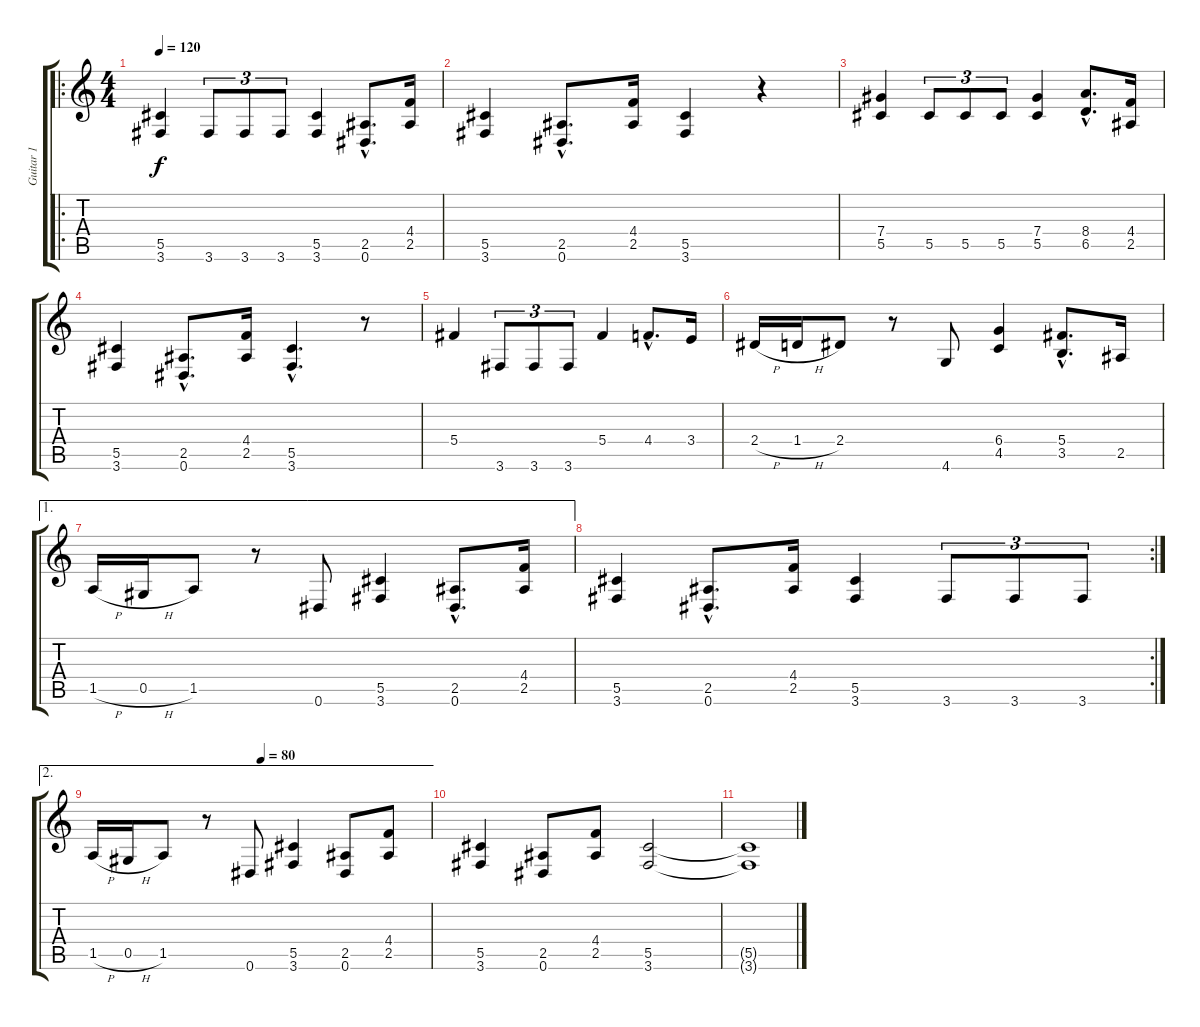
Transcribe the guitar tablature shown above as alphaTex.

\track ("Guitar 1" "Guitar 1") {instrument distortionguitar}
\staff {score tabs}
\tuning (Eb4 Bb3 Gb3 Db3 Ab2 Eb2) {hide}
\ro
\ts (4 4)
\tempo 120
\clef g2
\ks c
(5.5 3.6).4{dy f instrument distortionguitar} 3.6.8{tu (3 2)} 3.6.8{tu (3 2)} 3.6.8{tu (3 2)} (5.5 3.6).4 (2.5{hac} 0.6{hac}).8{d} (4.4 2.5).16 |
(5.5 3.6).4 (2.5{hac} 0.6{hac}).8{d} (4.4 2.5).16 (5.5 3.6).4 r.4 |
(7.4 5.5).4 5.5.8{tu (3 2)} 5.5.8{tu (3 2)} 5.5.8{tu (3 2)} (7.4 5.5).4 (8.4{hac} 6.5{hac}).8{d} (4.4 2.5).16 |
(5.5 3.6).4 (2.5{hac} 0.6{hac}).8{d} (4.4 2.5).16 (5.5{hac} 3.6{hac}).4{d} r.8 |
5.4.4 3.6.8{tu (3 2)} 3.6.8{tu (3 2)} 3.6.8{tu (3 2)} 5.4.4 4.4{hac}.8{d} 3.4.16 |
2.4{h}.16 1.4{h}.16 2.4.8 r.8 4.6.8 (6.4 4.5).4 (5.4{hac} 3.5{hac}).8{d} 2.5.16 |
\ae 1
1.5{h}.16 0.5{h}.16 1.5.8 r.8 0.6.8 (5.5 3.6).4 (2.5{hac} 0.6{hac}).8{d} (4.4 2.5).16 |
\rc 2
(5.5 3.6).4 (2.5{hac} 0.6{hac}).8{d} (4.4 2.5).16 (5.5 3.6).4 3.6.8{tu (3 2)} 3.6.8{tu (3 2)} 3.6.8{tu (3 2)} |
\ae 2
\tempo (80 0.5)
1.5{h}.16 0.5{h}.16 1.5.8 r.8 0.6.8 (5.5 3.6).4 (2.5 0.6).8 (4.4 2.5).8 |
(5.5 3.6).4 (2.5 0.6).8 (4.4 2.5).8 (5.5 3.6).2 |
(5.5{t} 3.6{t}).1
